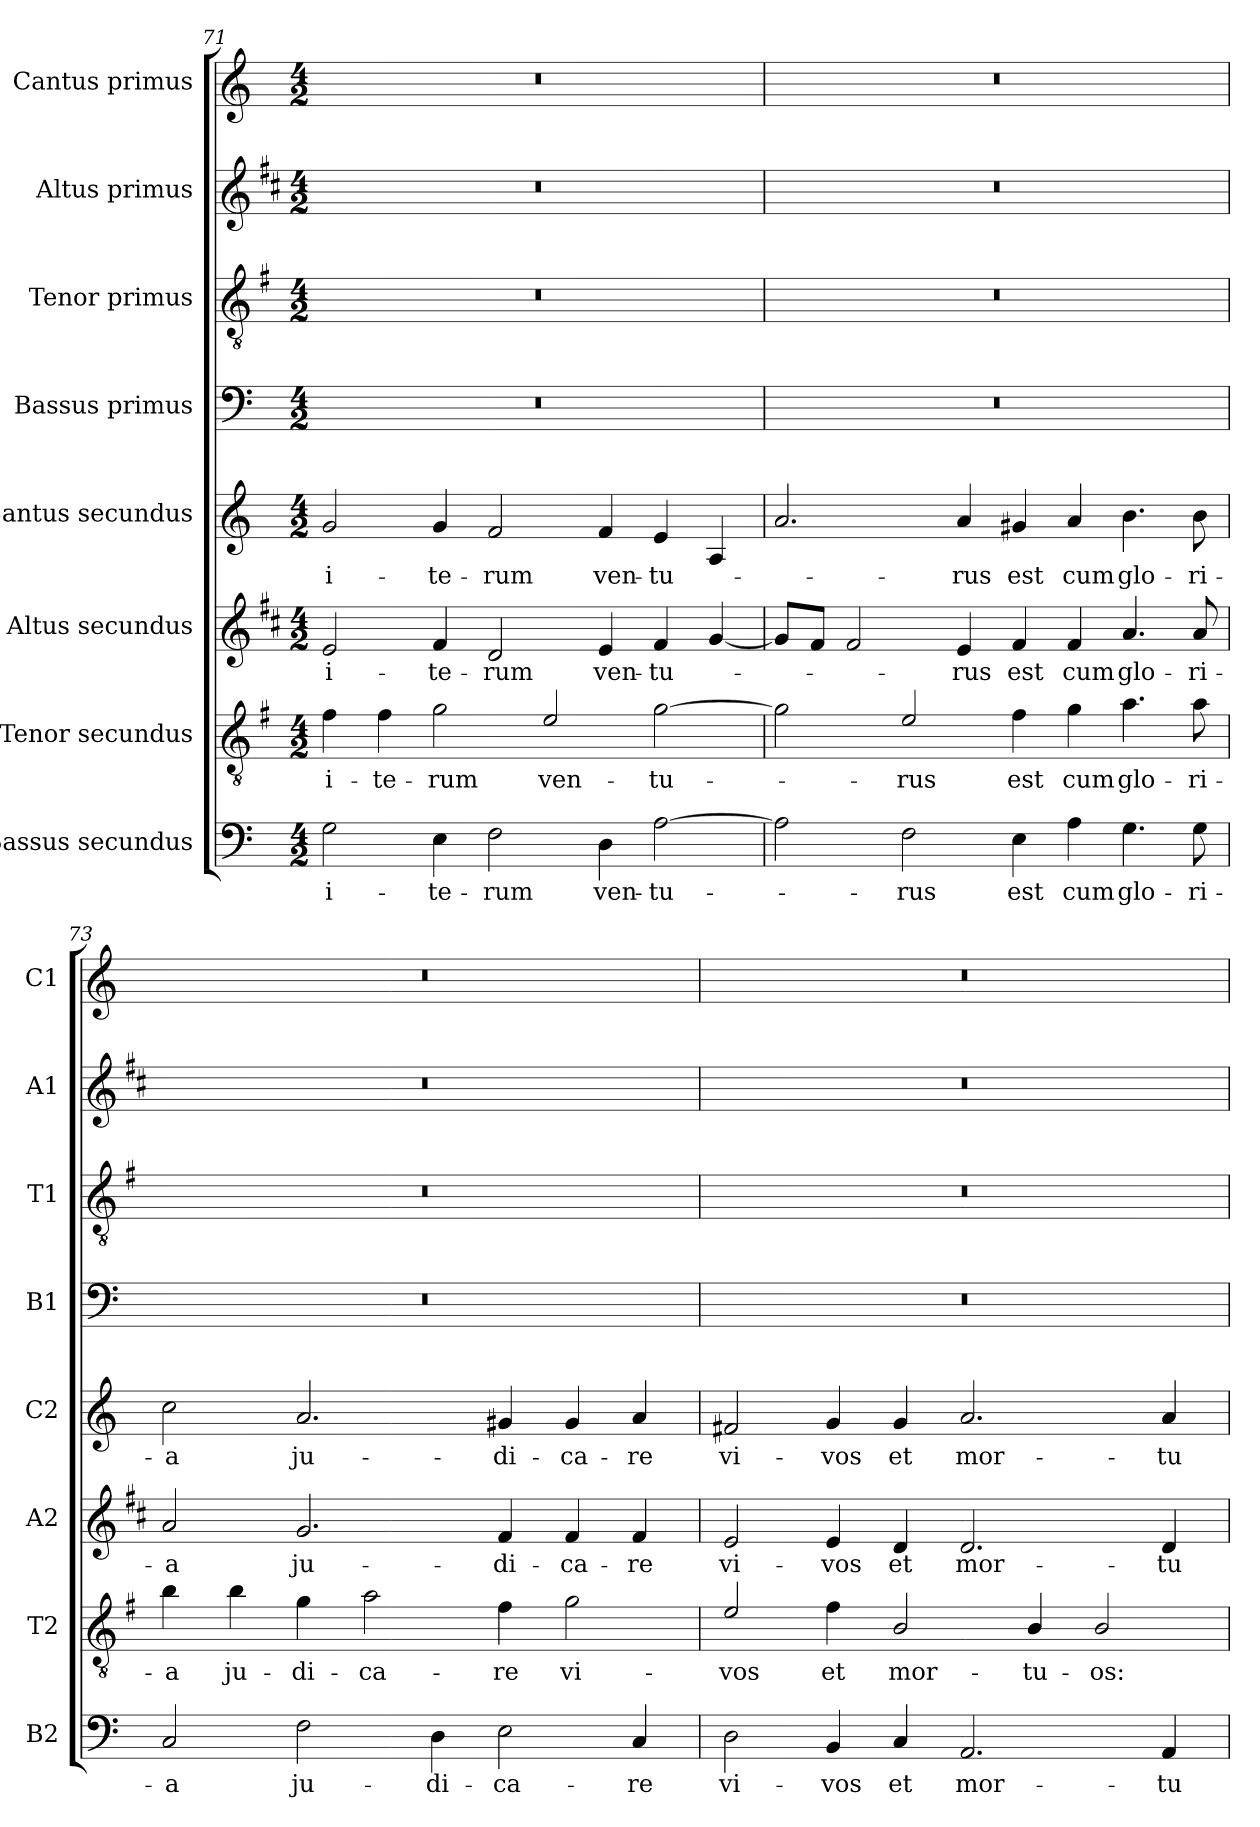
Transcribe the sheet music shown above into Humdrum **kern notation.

**kern	**text	**kern	**text	**kern	**text	**kern	**text	**kern	**kern	**kern	**kern
*part8	*part8	*part7	*part7	*part6	*part6	*part5	*part5	*part4	*part3	*part2	*part1
*staff8	*staff8	*staff7	*staff7	*staff6	*staff6	*staff5	*staff5	*staff4	*staff3	*staff2	*staff1
*I"Bassus secundus	*	*I"Tenor secundus	*	*I"Altus secundus	*	*I"Cantus secundus	*	*I"Bassus primus	*I"Tenor primus	*I"Altus primus	*I"Cantus primus
*I'B2	*	*I'T2	*	*I'A2	*	*I'C2	*	*I'B1	*I'T1	*I'A1	*I'C1
*clefF4	*	*clefGv2	*	*clefG2	*	*clefG2	*	*clefF4	*clefGv2	*clefG2	*clefG2
*	*	*ITrd4c7	*	*ITrd1c2	*	*	*	*	*ITrd4c7	*ITrd1c2	*
*k[]	*	*k[]	*	*k[]	*	*k[]	*	*k[]	*k[]	*k[]	*k[]
*C:	*	*C:	*	*C:	*	*C:	*	*C:	*C:	*C:	*C:
*M4/2	*	*M4/2	*	*M4/2	*	*M4/2	*	*M4/2	*M4/2	*M4/2	*M4/2
=71	=71	=71	=71	=71	=71	=71	=71	=71	=71	=71	=71
!	!LO:LY:b	!	!LO:LY:b	!	!LO:LY:b	!	!LO:LY:b	!	!	!	!
2G\	i-	4B\	i-	2d/	i-	2g/	i-	0r	0r	0r	0r
!	!	!	!LO:LY:b	!	!	!	!	!	!	!	!
.	.	4B\	-te-	.	.	.	.	.	.	.	.
!	!LO:LY:b	!	!LO:LY:b	!	!LO:LY:b	!	!LO:LY:b	!	!	!	!
4E\	-te-	2c\	-rum	4e/	-te-	4g/	-te-	.	.	.	.
!	!LO:LY:b	!	!	!	!LO:LY:b	!	!LO:LY:b	!	!	!	!
2F\	-rum	.	.	2c/	-rum	2f/	-rum	.	.	.	.
!	!	!	!LO:LY:b	!	!	!	!	!	!	!	!
.	.	2A/	ven-	.	.	.	.	.	.	.	.
!	!LO:LY:b	!	!	!	!LO:LY:b	!	!LO:LY:b	!	!	!	!
4D\	ven-	.	.	4d/	ven-	4f/	ven-	.	.	.	.
!	!LO:LY:b	!	!LO:LY:b	!	!LO:LY:b	!	!LO:LY:b	!	!	!	!
[2A\	-tu-	[2c\	-tu-	4e/	-tu-	4e/	-tu-	.	.	.	.
.	.	.	.	[4f/	.	4A/	.	.	.	.	.
=72	=72	=72	=72	=72	=72	=72	=72	=72	=72	=72	=72
2A\]	.	2c\]	.	8f/L]	.	2.a/	.	0r	0r	0r	0r
.	.	.	.	8e/J	.	.	.	.	.	.	.
.	.	.	.	2e/	.	.	.	.	.	.	.
!	!LO:LY:b	!	!LO:LY:b	!	!	!	!	!	!	!	!
2F\	-rus	2A/	-rus	.	.	.	.	.	.	.	.
!	!	!	!	!	!LO:LY:b	!	!LO:LY:b	!	!	!	!
.	.	.	.	4d/	-rus	4a/	-rus	.	.	.	.
!	!LO:LY:b	!	!LO:LY:b	!	!LO:LY:b	!	!LO:LY:b	!	!	!	!
4E\	est	4B\	est	4e/	est	4g#X/	est	.	.	.	.
!	!LO:LY:b	!	!LO:LY:b	!	!LO:LY:b	!	!LO:LY:b	!	!	!	!
4A\	cum	4c\	cum	4e/	cum	4a/	cum	.	.	.	.
!	!LO:LY:b	!	!LO:LY:b	!	!LO:LY:b	!	!LO:LY:b	!	!	!	!
4.G\	glo-	4.d\	glo-	4.g/	glo-	4.b\	glo-	.	.	.	.
!	!LO:LY:b	!	!LO:LY:b	!	!LO:LY:b	!	!LO:LY:b	!	!	!	!
8G\	-ri-	8d\	-ri-	8g/	-ri-	8b\	-ri-	.	.	.	.
=73	=73	=73	=73	=73	=73	=73	=73	=73	=73	=73	=73
!	!LO:LY:b	!	!LO:LY:b	!	!LO:LY:b	!	!LO:LY:b	!	!	!	!
2C/	-a	4e\	-a	2g/	-a	2cc\	-a	0r	0r	0r	0r
!	!	!	!LO:LY:b	!	!	!	!	!	!	!	!
.	.	4e\	ju-	.	.	.	.	.	.	.	.
!	!LO:LY:b	!	!LO:LY:b	!	!LO:LY:b	!	!LO:LY:b	!	!	!	!
2F\	ju-	4c\	-di-	2.f/	ju-	2.a/	ju-	.	.	.	.
!	!	!	!LO:LY:b	!	!	!	!	!	!	!	!
.	.	2d\	-ca-	.	.	.	.	.	.	.	.
!	!LO:LY:b	!	!	!	!	!	!	!	!	!	!
4D\	-di-	.	.	.	.	.	.	.	.	.	.
!	!LO:LY:b	!	!LO:LY:b	!	!LO:LY:b	!	!LO:LY:b	!	!	!	!
2E\	-ca-	4B\	-re	4e/	-di-	4g#X/	-di-	.	.	.	.
!	!	!	!LO:LY:b	!	!LO:LY:b	!	!LO:LY:b	!	!	!	!
.	.	2c\	vi-	4e/	-ca-	4g#/	-ca-	.	.	.	.
!	!LO:LY:b	!	!	!	!LO:LY:b	!	!LO:LY:b	!	!	!	!
4C/	-re	.	.	4e/	-re	4a/	-re	.	.	.	.
=74	=74	=74	=74	=74	=74	=74	=74	=74	=74	=74	=74
!	!LO:LY:b	!	!LO:LY:b	!	!LO:LY:b	!	!LO:LY:b	!	!	!	!
2D\	vi-	2A/	-vos	2d/	vi-	2f#X/	vi-	0r	0r	0r	0r
!	!LO:LY:b	!	!LO:LY:b	!	!LO:LY:b	!	!LO:LY:b	!	!	!	!
4BB/	-vos	4B\	et	4d/	-vos	4g/	-vos	.	.	.	.
!	!LO:LY:b	!	!LO:LY:b	!	!LO:LY:b	!	!LO:LY:b	!	!	!	!
4C/	et	2E/	mor-	4c/	et	4g/	et	.	.	.	.
!	!LO:LY:b	!	!	!	!LO:LY:b	!	!LO:LY:b	!	!	!	!
2.AA/	mor-	.	.	2.c/	mor-	2.a/	mor-	.	.	.	.
!	!	!	!LO:LY:b	!	!	!	!	!	!	!	!
.	.	4E/	-tu-	.	.	.	.	.	.	.	.
!	!	!	!LO:LY:b	!	!	!	!	!	!	!	!
.	.	2E/	-os:	.	.	.	.	.	.	.	.
!	!LO:LY:b	!	!	!	!LO:LY:b	!	!LO:LY:b	!	!	!	!
4AA/	-tu-	.	.	4c/	-tu-	4a/	-tu-	.	.	.	.
=	=	=	=	=	=	=	=	=	=	=	=
*-	*-	*-	*-	*-	*-	*-	*-	*-	*-	*-	*-
